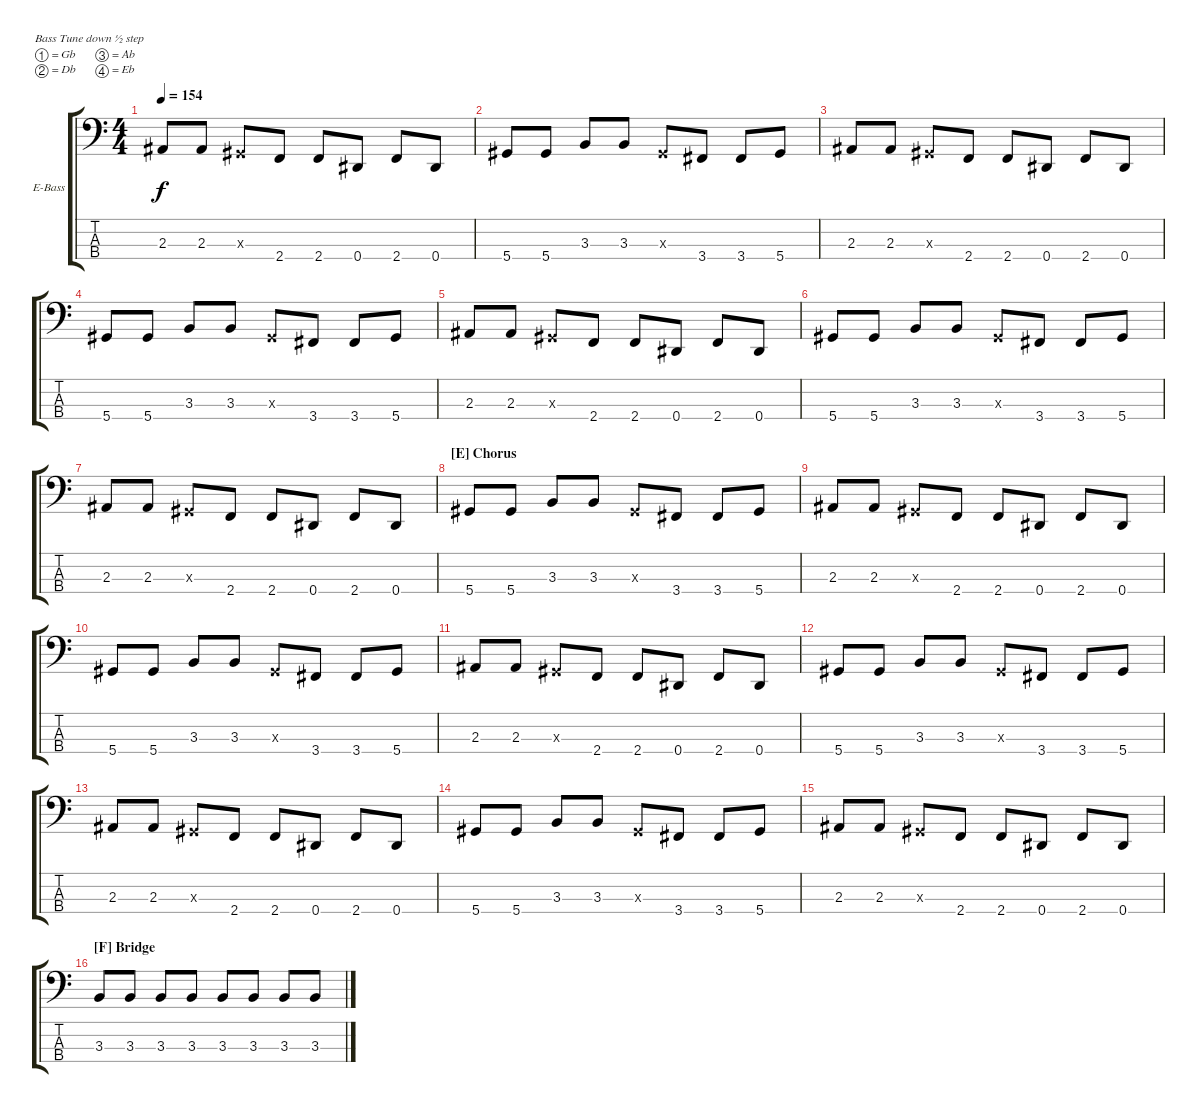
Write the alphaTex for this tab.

\defaultSystemsLayout 4
\bracketExtendMode groupsimilarinstruments
\firstSystemTrackNameOrientation horizontal
\otherSystemsTrackNameOrientation horizontal
\track ("El Bass" "E-Bass") {instrument electricbassfinger}
\staff {score tabs}
\tuning (Gb2 Db2 Ab1 Eb1)
\ts (4 4)
\tempo 154
\clef f4
\scale
1.03909
\ks c
2.3.8{dy f} 2.3.8 0.3{x}.8 2.4.8 2.4.8 0.4.8 2.4.8 0.4.8 |
\scale
0.960908 5.4.8 5.4.8 3.3.8 3.3.8 0.3{x}.8 3.4.8 3.4.8 5.4.8 |
\scale
1.03909 2.3.8 2.3.8 0.3{x}.8 2.4.8 2.4.8 0.4.8 2.4.8 0.4.8 |
\scale
0.960908 5.4.8 5.4.8 3.3.8 3.3.8 0.3{x}.8 3.4.8 3.4.8 5.4.8 |
\scale
1.03909 2.3.8 2.3.8 0.3{x}.8 2.4.8 2.4.8 0.4.8 2.4.8 0.4.8 |
\scale
0.960908 5.4.8 5.4.8 3.3.8 3.3.8 0.3{x}.8 3.4.8 3.4.8 5.4.8 |
\scale
1.03909 2.3.8 2.3.8 0.3{x}.8 2.4.8 2.4.8 0.4.8 2.4.8 0.4.8 |
\section ("E" "Chorus")
\scale
0.960908 5.4.8 5.4.8 3.3.8 3.3.8 0.3{x}.8 3.4.8 3.4.8 5.4.8 |
\scale
1.03909 2.3.8 2.3.8 0.3{x}.8 2.4.8 2.4.8 0.4.8 2.4.8 0.4.8 |
\scale
0.960908 5.4.8 5.4.8 3.3.8 3.3.8 0.3{x}.8 3.4.8 3.4.8 5.4.8 |
\scale
1.03909 2.3.8 2.3.8 0.3{x}.8 2.4.8 2.4.8 0.4.8 2.4.8 0.4.8 |
\scale
0.960908 5.4.8 5.4.8 3.3.8 3.3.8 0.3{x}.8 3.4.8 3.4.8 5.4.8 |
\scale
1.03909 2.3.8 2.3.8 0.3{x}.8 2.4.8 2.4.8 0.4.8 2.4.8 0.4.8 |
\scale
0.960908 5.4.8 5.4.8 3.3.8 3.3.8 0.3{x}.8 3.4.8 3.4.8 5.4.8 |
\scale
1.03909 2.3.8 2.3.8 0.3{x}.8 2.4.8 2.4.8 0.4.8 2.4.8 0.4.8 |
\section ("F" "Bridge")
\scale
0.960908 3.3.8 3.3.8 3.3.8 3.3.8 3.3.8 3.3.8 3.3.8 3.3{ss}.8
